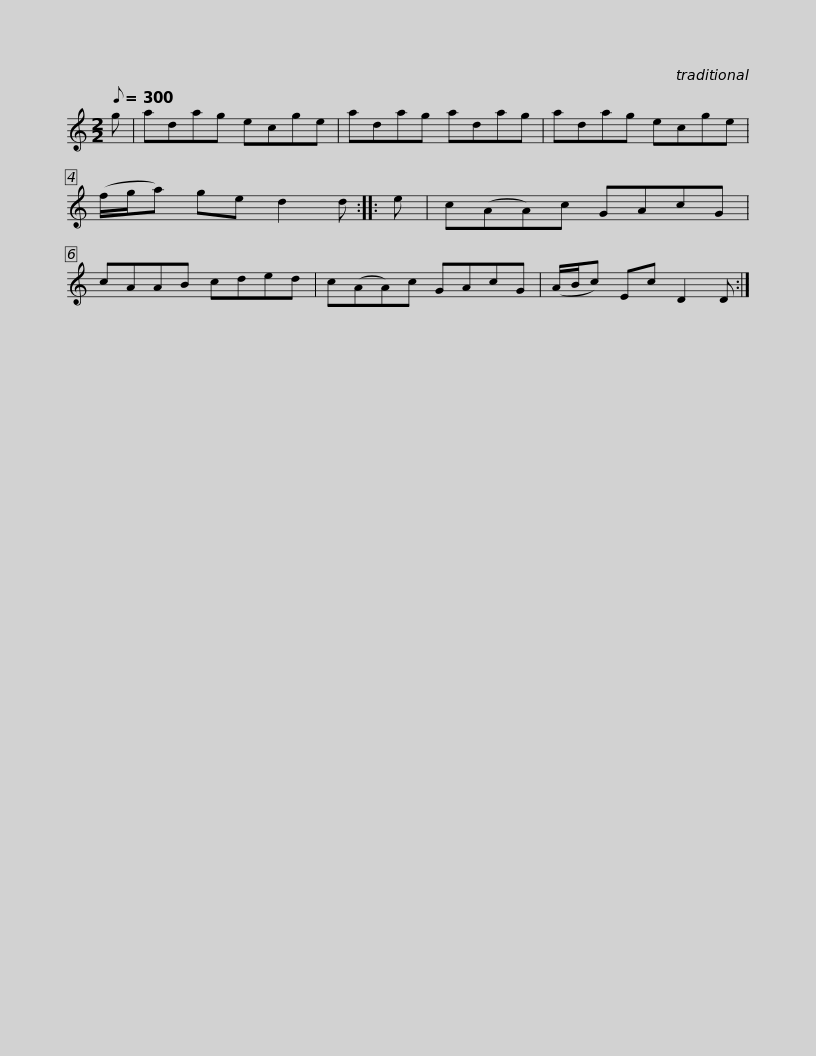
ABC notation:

X:1
L:1/8
Q:1/8=300
M:2/2
I:linebreak $
K:C
V:1 treble
V:1
 g | adag ecge | adag adag | adag ecge | (f/g/a) ge d2 d :: %5
 e | c(AA)c GAcG |$ cAAB cded | c(AA)c GAcG | (A/B/c) Ec D2 D :| %10
